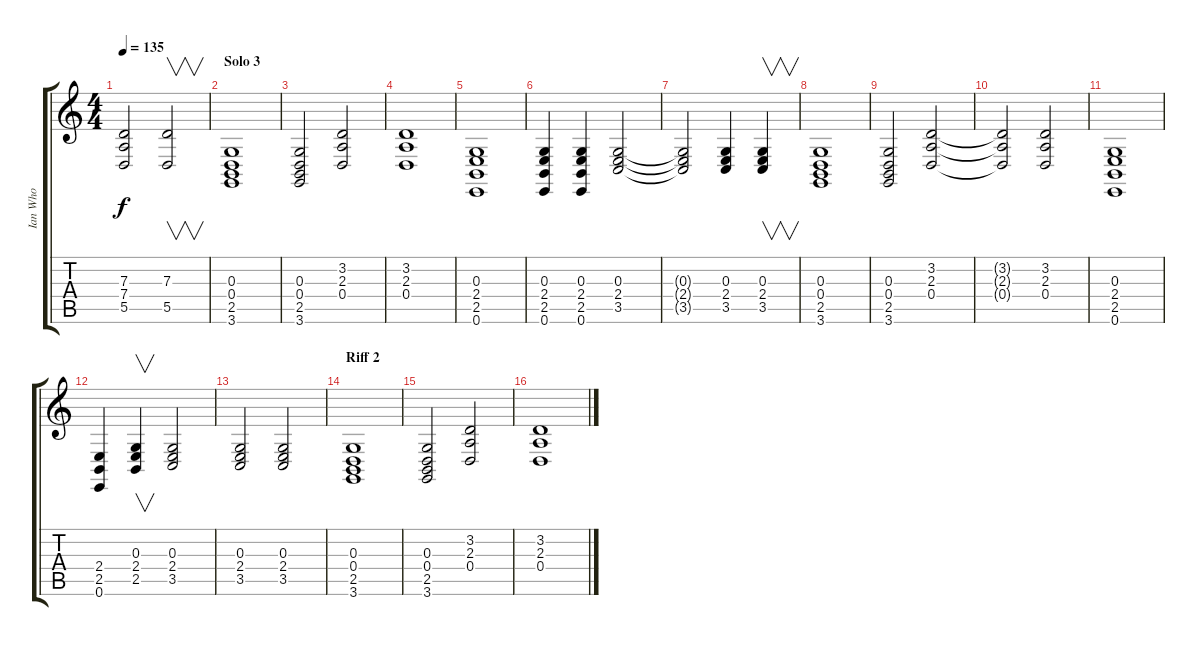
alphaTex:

\track ("Ian Who" "Ian Who") {instrument drawbarorgan}
\staff {score tabs}
\tuning (E4 B3 G3 D3 A2 E2) {hide}
\ts (4 4)
\tempo 135
\clef g2
\ks c
(7.3 7.4 5.5).2{dy f} (7.3 5.5).2{v} |
\section ("" "Solo 3")
(0.3 0.4 2.5 3.6).1{volume 10} |
(0.3 0.4 2.5 3.6).2 (3.2 2.3 0.4).2 |
(3.2 2.3 0.4).1 |
(0.3 2.4 2.5 0.6).1 |
(0.3 2.4 2.5 0.6).4 (0.3 2.4 2.5 0.6).4 (0.3 2.4 3.5).2 |
(0.3{t} 2.4{t} 3.5{t}).2 (0.3 2.4 3.5).4 (0.3 2.4 3.5).4{v} |
(0.3 0.4 2.5 3.6).1 |
(0.3 0.4 2.5 3.6).2 (3.2 2.3 0.4).2 |
(3.2{t} 2.3{t} 0.4{t}).2 (3.2 2.3 0.4).2 |
(0.3 2.4 2.5 0.6).1 |
(2.4 2.5 0.6).4 (0.3 2.4 2.5).4{v} (0.3 2.4 3.5).2 |
(0.3 2.4 3.5).2 (0.3 2.4 3.5).2 |
\section ("" "Riff 2")
(0.3 0.4 2.5 3.6).1{volume 12} |
(0.3 0.4 2.5 3.6).2 (3.2 2.3 0.4).2 |
(3.2 2.3 0.4).1
